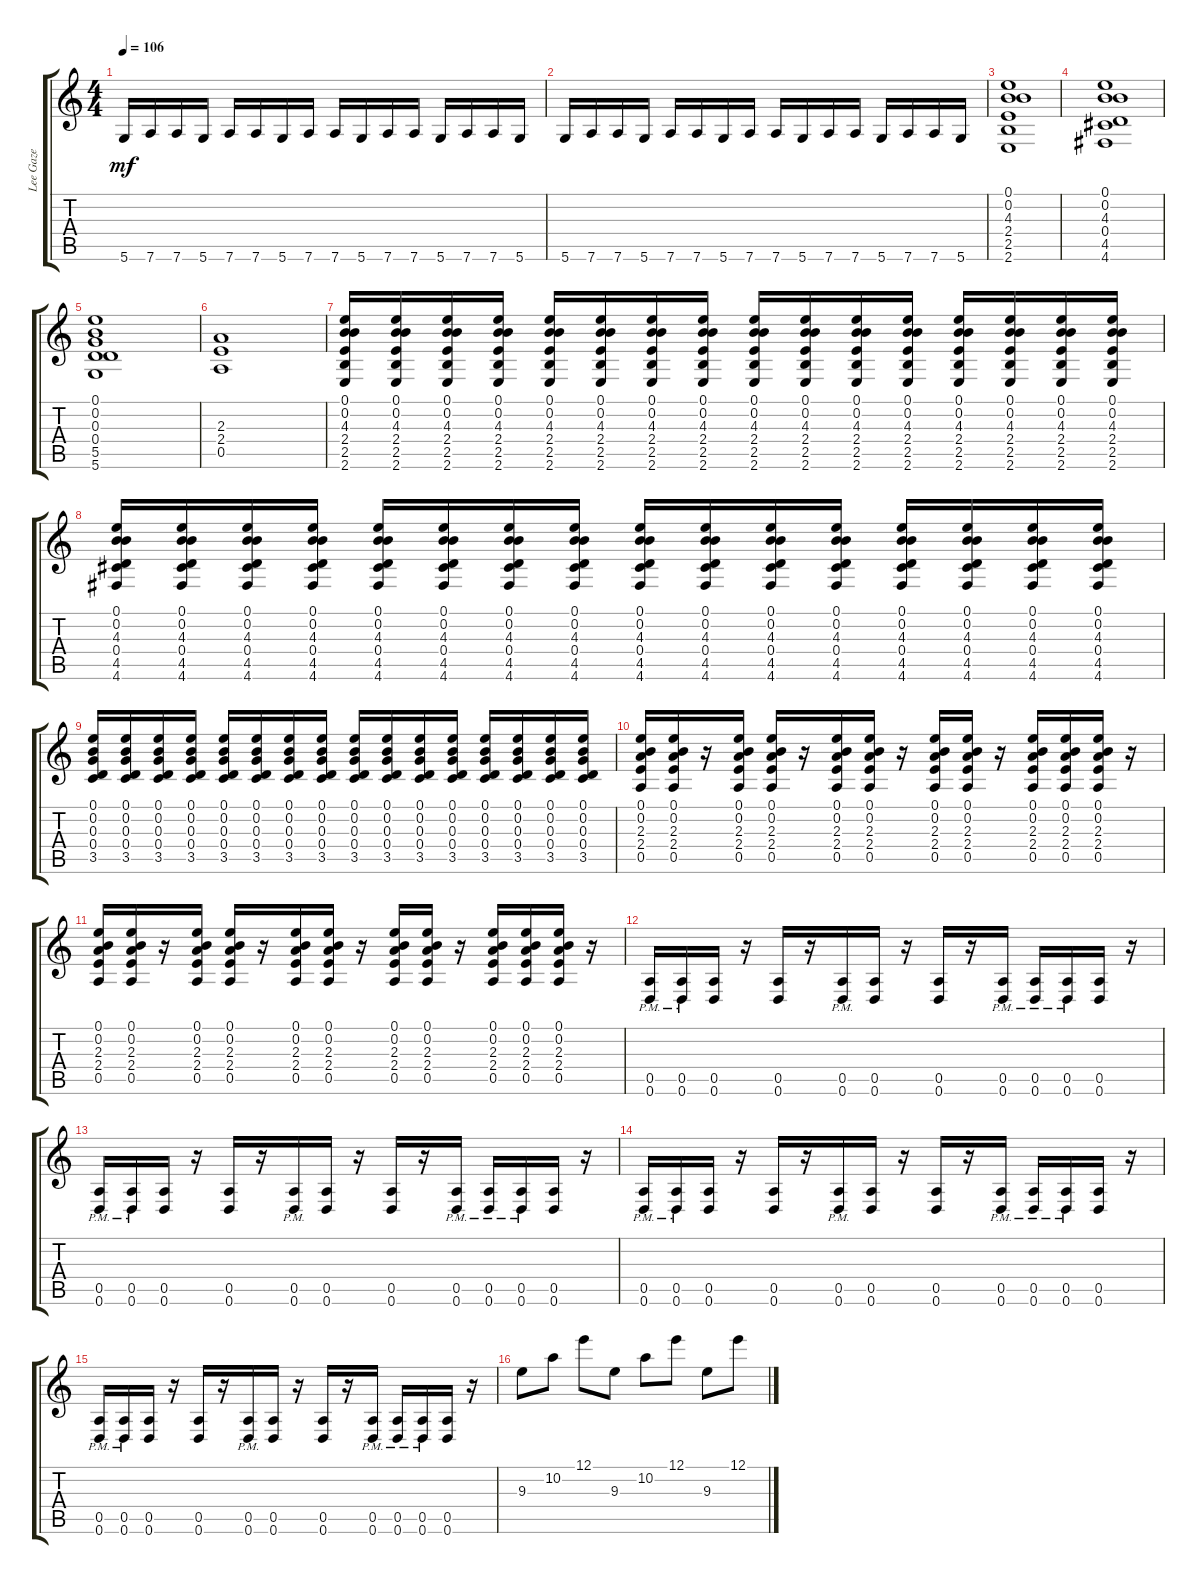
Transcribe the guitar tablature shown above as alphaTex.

\track ("Lee Gaze" "Lee Gaze") {instrument overdrivenguitar}
\staff {score tabs}
\tuning (E4 B3 G3 D3 A2 D2) {hide}
\ts (4 4)
\tempo 106
\clef g2
\ks c
5.6.16{dy mf instrument overdrivenguitar} 7.6.16 7.6.16 5.6.16 7.6.16 7.6.16 5.6.16 7.6.16 7.6.16 5.6.16 7.6.16 7.6.16 5.6.16 7.6.16 7.6.16 5.6.16 |
5.6.16 7.6.16 7.6.16 5.6.16 7.6.16 7.6.16 5.6.16 7.6.16 7.6.16 5.6.16 7.6.16 7.6.16 5.6.16 7.6.16 7.6.16 5.6.16 |
(0.1 0.2 4.3 2.4 2.5 2.6).1 |
(0.1 0.2 4.3 0.4 4.5 4.6).1 |
(0.1 0.2 0.3 0.4 5.5 5.6).1 |
(2.3 2.4 0.5).1 |
(0.1 0.2 4.3 2.4 2.5 2.6).16 (0.1 0.2 4.3 2.4 2.5 2.6).16 (0.1 0.2 4.3 2.4 2.5 2.6).16 (0.1 0.2 4.3 2.4 2.5 2.6).16 (0.1 0.2 4.3 2.4 2.5 2.6).16 (0.1 0.2 4.3 2.4 2.5 2.6).16 (0.1 0.2 4.3 2.4 2.5 2.6).16 (0.1 0.2 4.3 2.4 2.5 2.6).16 (0.1 0.2 4.3 2.4 2.5 2.6).16 (0.1 0.2 4.3 2.4 2.5 2.6).16 (0.1 0.2 4.3 2.4 2.5 2.6).16 (0.1 0.2 4.3 2.4 2.5 2.6).16 (0.1 0.2 4.3 2.4 2.5 2.6).16 (0.1 0.2 4.3 2.4 2.5 2.6).16 (0.1 0.2 4.3 2.4 2.5 2.6).16 (0.1 0.2 4.3 2.4 2.5 2.6).16 |
(0.1 0.2 4.3 0.4 4.5 4.6).16 (0.1 0.2 4.3 0.4 4.5 4.6).16 (0.1 0.2 4.3 0.4 4.5 4.6).16 (0.1 0.2 4.3 0.4 4.5 4.6).16 (0.1 0.2 4.3 0.4 4.5 4.6).16 (0.1 0.2 4.3 0.4 4.5 4.6).16 (0.1 0.2 4.3 0.4 4.5 4.6).16 (0.1 0.2 4.3 0.4 4.5 4.6).16 (0.1 0.2 4.3 0.4 4.5 4.6).16 (0.1 0.2 4.3 0.4 4.5 4.6).16 (0.1 0.2 4.3 0.4 4.5 4.6).16 (0.1 0.2 4.3 0.4 4.5 4.6).16 (0.1 0.2 4.3 0.4 4.5 4.6).16 (0.1 0.2 4.3 0.4 4.5 4.6).16 (0.1 0.2 4.3 0.4 4.5 4.6).16 (0.1 0.2 4.3 0.4 4.5 4.6).16 |
(0.1 0.2 0.3 0.4 3.5).16 (0.1 0.2 0.3 0.4 3.5).16 (0.1 0.2 0.3 0.4 3.5).16 (0.1 0.2 0.3 0.4 3.5).16 (0.1 0.2 0.3 0.4 3.5).16 (0.1 0.2 0.3 0.4 3.5).16 (0.1 0.2 0.3 0.4 3.5).16 (0.1 0.2 0.3 0.4 3.5).16 (0.1 0.2 0.3 0.4 3.5).16 (0.1 0.2 0.3 0.4 3.5).16 (0.1 0.2 0.3 0.4 3.5).16 (0.1 0.2 0.3 0.4 3.5).16 (0.1 0.2 0.3 0.4 3.5).16 (0.1 0.2 0.3 0.4 3.5).16 (0.1 0.2 0.3 0.4 3.5).16 (0.1 0.2 0.3 0.4 3.5).16 |
(0.1 0.2 2.3 2.4 0.5).16 (0.1 0.2 2.3 2.4 0.5).16 r.16 (0.1 0.2 2.3 2.4 0.5).16 (0.1 0.2 2.3 2.4 0.5).16 r.16 (0.1 0.2 2.3 2.4 0.5).16 (0.1 0.2 2.3 2.4 0.5).16 r.16 (0.1 0.2 2.3 2.4 0.5).16 (0.1 0.2 2.3 2.4 0.5).16 r.16 (0.1 0.2 2.3 2.4 0.5).16 (0.1 0.2 2.3 2.4 0.5).16 (0.1 0.2 2.3 2.4 0.5).16 r.16 |
(0.1 0.2 2.3 2.4 0.5).16 (0.1 0.2 2.3 2.4 0.5).16 r.16 (0.1 0.2 2.3 2.4 0.5).16 (0.1 0.2 2.3 2.4 0.5).16 r.16 (0.1 0.2 2.3 2.4 0.5).16 (0.1 0.2 2.3 2.4 0.5).16 r.16 (0.1 0.2 2.3 2.4 0.5).16 (0.1 0.2 2.3 2.4 0.5).16 r.16 (0.1 0.2 2.3 2.4 0.5).16 (0.1 0.2 2.3 2.4 0.5).16 (0.1 0.2 2.3 2.4 0.5).16 r.16 |
(0.5{pm} 0.6{pm}).16 (0.5{pm} 0.6{pm}).16 (0.5 0.6).16 r.16 (0.5 0.6).16 r.16 (0.5{pm} 0.6{pm}).16 (0.5 0.6).16 r.16 (0.5 0.6).16 r.16 (0.5{pm} 0.6{pm}).16 (0.5{pm} 0.6{pm}).16 (0.5{pm} 0.6{pm}).16 (0.5 0.6).16 r.16 |
(0.5{pm} 0.6{pm}).16 (0.5{pm} 0.6{pm}).16 (0.5 0.6).16 r.16 (0.5 0.6).16 r.16 (0.5{pm} 0.6{pm}).16 (0.5 0.6).16 r.16 (0.5 0.6).16 r.16 (0.5{pm} 0.6{pm}).16 (0.5{pm} 0.6{pm}).16 (0.5{pm} 0.6{pm}).16 (0.5 0.6).16 r.16 |
(0.5{pm} 0.6{pm}).16 (0.5{pm} 0.6{pm}).16 (0.5 0.6).16 r.16 (0.5 0.6).16 r.16 (0.5{pm} 0.6{pm}).16 (0.5 0.6).16 r.16 (0.5 0.6).16 r.16 (0.5{pm} 0.6{pm}).16 (0.5{pm} 0.6{pm}).16 (0.5{pm} 0.6{pm}).16 (0.5 0.6).16 r.16 |
(0.5{pm} 0.6{pm}).16 (0.5{pm} 0.6{pm}).16 (0.5 0.6).16 r.16 (0.5 0.6).16 r.16 (0.5{pm} 0.6{pm}).16 (0.5 0.6).16 r.16 (0.5 0.6).16 r.16 (0.5{pm} 0.6{pm}).16 (0.5{pm} 0.6{pm}).16 (0.5{pm} 0.6{pm}).16 (0.5 0.6).16 r.16 |
9.3.8{instrument overdrivenguitar} 10.2.8 12.1.8 9.3.8 10.2.8 12.1.8 9.3.8 12.1.8
